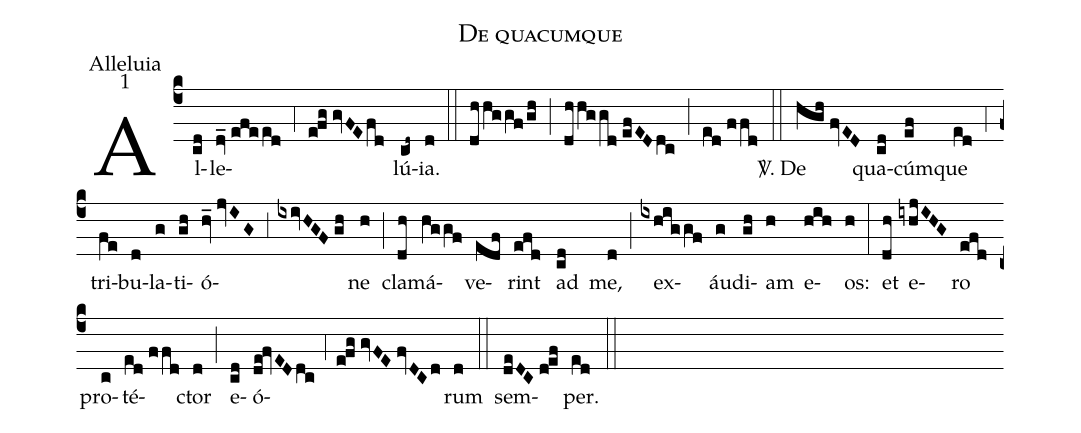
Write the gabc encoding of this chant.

name:De quacumque;
office-part:Alleluia;
mode:1;
%%
(c4) Al(cd)le(dv_//efeed)(,4)(e!fg//gvFE/fd)lú(cd~)ia.(d) (::)
(dhhggf/gh) (;) (dhhggd//efED/dc) (;) (ed//ffd) (::)

<sp>V/</sp>. De(hgh//fvED) qua(cd)cúm(ef)que(ed) (,4) tri(fe)bu(d)la(g)ti(gh)ó(hv_//jvIG)(,3)(ixivHGF//gh)ne(h) (;) cla(dh)má(hggf)ve(edf)rint(efd) ad(cd) me,(d) (;) ex(ixhiggf)áu(g)di(gh)am(h) e(hih)os:(h) (:)
et(dh) e(iyhjIHG)ro(efd) pro(c)té(ed//ffd)ctor(d) (;) e(cd)ó(de!fvED/dc,4e!fg//gvFE//fvDCd)rum(d) (::)
sem(deDC//d!ef)per.(ed) (::)
